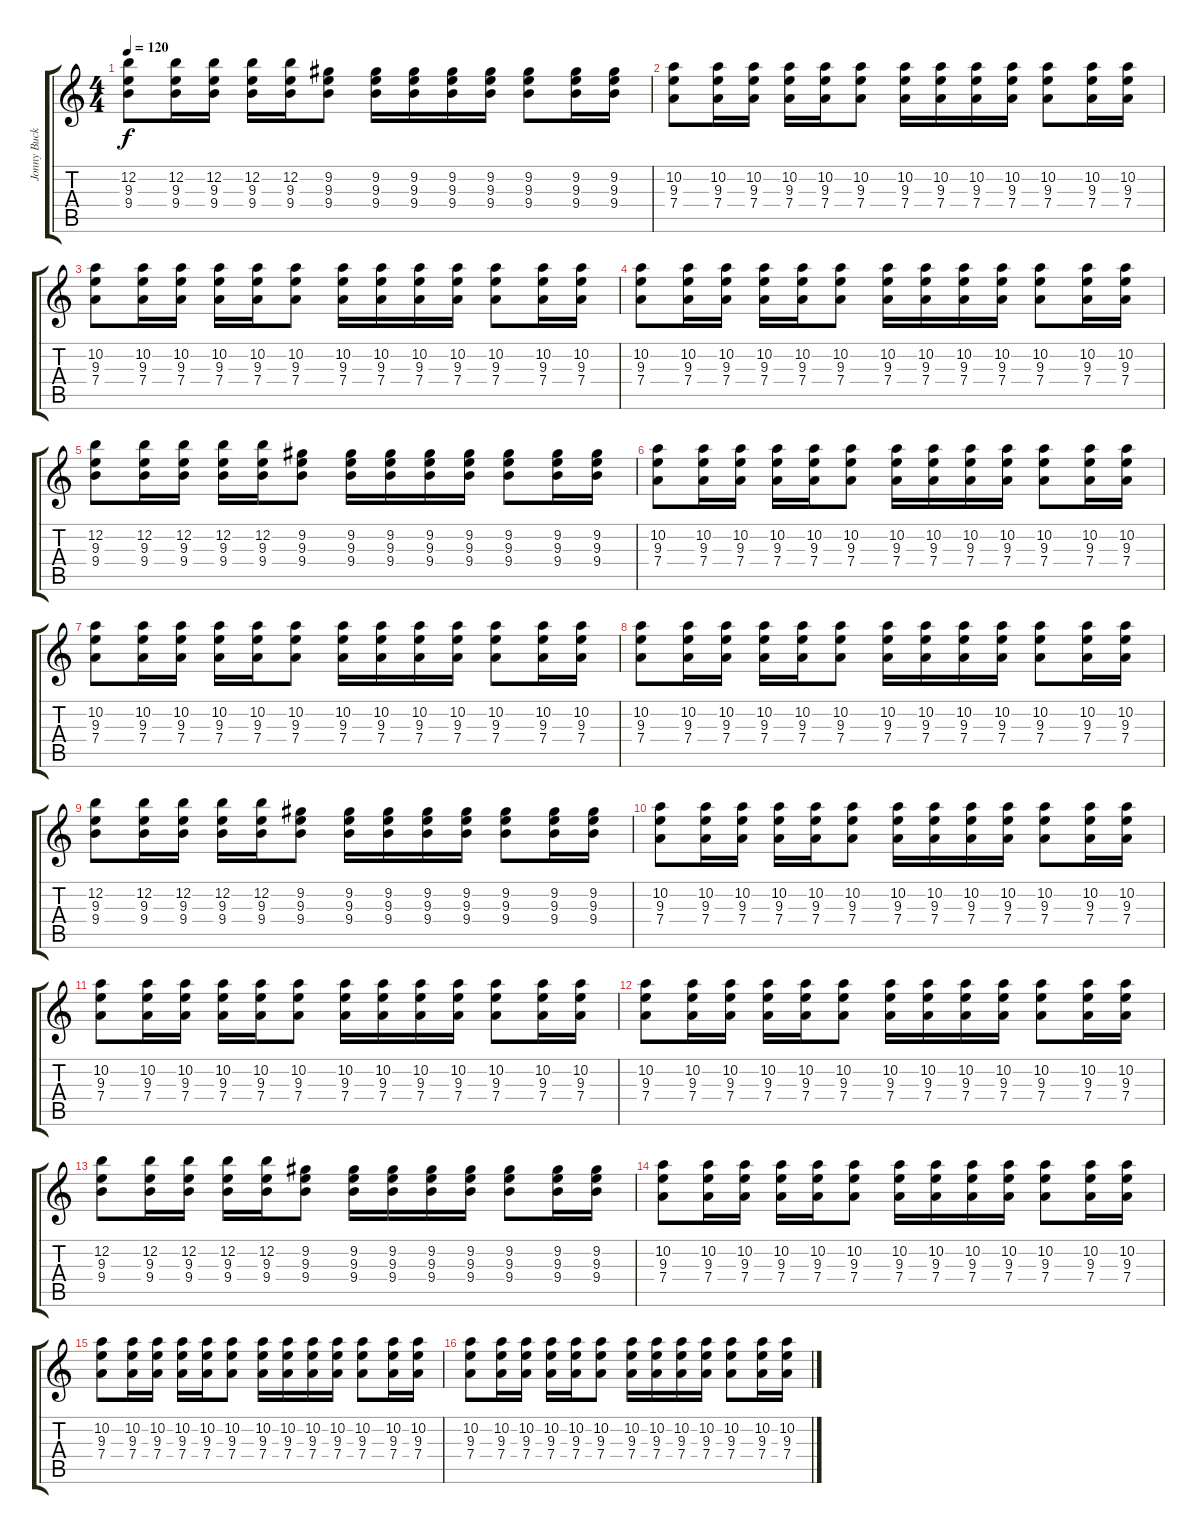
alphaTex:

\track ("Jonny Buckland" "Jonny Buck") {instrument distortionguitar}
\staff {score tabs}
\tuning (E4 B3 G3 D3 A2 E2) {hide}
\ts (4 4)
\tempo 120
\clef g2
\ks c
(12.2 9.3 9.4).8{dy f} (12.2 9.3 9.4).16 (12.2 9.3 9.4).16 (12.2 9.3 9.4).16 (12.2 9.3 9.4).16 (9.2 9.3 9.4).8 (9.2 9.3 9.4).16 (9.2 9.3 9.4).16 (9.2 9.3 9.4).16 (9.2 9.3 9.4).16 (9.2 9.3 9.4).8 (9.2 9.3 9.4).16 (9.2 9.3 9.4).16 |
(10.2 9.3 7.4).8 (10.2 9.3 7.4).16 (10.2 9.3 7.4).16 (10.2 9.3 7.4).16 (10.2 9.3 7.4).16 (10.2 9.3 7.4).8 (10.2 9.3 7.4).16 (10.2 9.3 7.4).16 (10.2 9.3 7.4).16 (10.2 9.3 7.4).16 (10.2 9.3 7.4).8 (10.2 9.3 7.4).16 (10.2 9.3 7.4).16 |
(10.2 9.3 7.4).8 (10.2 9.3 7.4).16 (10.2 9.3 7.4).16 (10.2 9.3 7.4).16 (10.2 9.3 7.4).16 (10.2 9.3 7.4).8 (10.2 9.3 7.4).16 (10.2 9.3 7.4).16 (10.2 9.3 7.4).16 (10.2 9.3 7.4).16 (10.2 9.3 7.4).8 (10.2 9.3 7.4).16 (10.2 9.3 7.4).16 |
(10.2 9.3 7.4).8 (10.2 9.3 7.4).16 (10.2 9.3 7.4).16 (10.2 9.3 7.4).16 (10.2 9.3 7.4).16 (10.2 9.3 7.4).8 (10.2 9.3 7.4).16 (10.2 9.3 7.4).16 (10.2 9.3 7.4).16 (10.2 9.3 7.4).16 (10.2 9.3 7.4).8 (10.2 9.3 7.4).16 (10.2 9.3 7.4).16 |
(12.2 9.3 9.4).8 (12.2 9.3 9.4).16 (12.2 9.3 9.4).16 (12.2 9.3 9.4).16 (12.2 9.3 9.4).16 (9.2 9.3 9.4).8 (9.2 9.3 9.4).16 (9.2 9.3 9.4).16 (9.2 9.3 9.4).16 (9.2 9.3 9.4).16 (9.2 9.3 9.4).8 (9.2 9.3 9.4).16 (9.2 9.3 9.4).16 |
(10.2 9.3 7.4).8 (10.2 9.3 7.4).16 (10.2 9.3 7.4).16 (10.2 9.3 7.4).16 (10.2 9.3 7.4).16 (10.2 9.3 7.4).8 (10.2 9.3 7.4).16 (10.2 9.3 7.4).16 (10.2 9.3 7.4).16 (10.2 9.3 7.4).16 (10.2 9.3 7.4).8 (10.2 9.3 7.4).16 (10.2 9.3 7.4).16 |
(10.2 9.3 7.4).8 (10.2 9.3 7.4).16 (10.2 9.3 7.4).16 (10.2 9.3 7.4).16 (10.2 9.3 7.4).16 (10.2 9.3 7.4).8 (10.2 9.3 7.4).16 (10.2 9.3 7.4).16 (10.2 9.3 7.4).16 (10.2 9.3 7.4).16 (10.2 9.3 7.4).8 (10.2 9.3 7.4).16 (10.2 9.3 7.4).16 |
(10.2 9.3 7.4).8 (10.2 9.3 7.4).16 (10.2 9.3 7.4).16 (10.2 9.3 7.4).16 (10.2 9.3 7.4).16 (10.2 9.3 7.4).8 (10.2 9.3 7.4).16 (10.2 9.3 7.4).16 (10.2 9.3 7.4).16 (10.2 9.3 7.4).16 (10.2 9.3 7.4).8 (10.2 9.3 7.4).16 (10.2 9.3 7.4).16 |
(12.2 9.3 9.4).8 (12.2 9.3 9.4).16 (12.2 9.3 9.4).16 (12.2 9.3 9.4).16 (12.2 9.3 9.4).16 (9.2 9.3 9.4).8 (9.2 9.3 9.4).16 (9.2 9.3 9.4).16 (9.2 9.3 9.4).16 (9.2 9.3 9.4).16 (9.2 9.3 9.4).8 (9.2 9.3 9.4).16 (9.2 9.3 9.4).16 |
(10.2 9.3 7.4).8 (10.2 9.3 7.4).16 (10.2 9.3 7.4).16 (10.2 9.3 7.4).16 (10.2 9.3 7.4).16 (10.2 9.3 7.4).8 (10.2 9.3 7.4).16 (10.2 9.3 7.4).16 (10.2 9.3 7.4).16 (10.2 9.3 7.4).16 (10.2 9.3 7.4).8 (10.2 9.3 7.4).16 (10.2 9.3 7.4).16 |
(10.2 9.3 7.4).8 (10.2 9.3 7.4).16 (10.2 9.3 7.4).16 (10.2 9.3 7.4).16 (10.2 9.3 7.4).16 (10.2 9.3 7.4).8 (10.2 9.3 7.4).16 (10.2 9.3 7.4).16 (10.2 9.3 7.4).16 (10.2 9.3 7.4).16 (10.2 9.3 7.4).8 (10.2 9.3 7.4).16 (10.2 9.3 7.4).16 |
(10.2 9.3 7.4).8 (10.2 9.3 7.4).16 (10.2 9.3 7.4).16 (10.2 9.3 7.4).16 (10.2 9.3 7.4).16 (10.2 9.3 7.4).8 (10.2 9.3 7.4).16 (10.2 9.3 7.4).16 (10.2 9.3 7.4).16 (10.2 9.3 7.4).16 (10.2 9.3 7.4).8 (10.2 9.3 7.4).16 (10.2 9.3 7.4).16 |
(12.2 9.3 9.4).8 (12.2 9.3 9.4).16 (12.2 9.3 9.4).16 (12.2 9.3 9.4).16 (12.2 9.3 9.4).16 (9.2 9.3 9.4).8 (9.2 9.3 9.4).16 (9.2 9.3 9.4).16 (9.2 9.3 9.4).16 (9.2 9.3 9.4).16 (9.2 9.3 9.4).8 (9.2 9.3 9.4).16 (9.2 9.3 9.4).16 |
(10.2 9.3 7.4).8 (10.2 9.3 7.4).16 (10.2 9.3 7.4).16 (10.2 9.3 7.4).16 (10.2 9.3 7.4).16 (10.2 9.3 7.4).8 (10.2 9.3 7.4).16 (10.2 9.3 7.4).16 (10.2 9.3 7.4).16 (10.2 9.3 7.4).16 (10.2 9.3 7.4).8 (10.2 9.3 7.4).16 (10.2 9.3 7.4).16 |
(10.2 9.3 7.4).8 (10.2 9.3 7.4).16 (10.2 9.3 7.4).16 (10.2 9.3 7.4).16 (10.2 9.3 7.4).16 (10.2 9.3 7.4).8 (10.2 9.3 7.4).16 (10.2 9.3 7.4).16 (10.2 9.3 7.4).16 (10.2 9.3 7.4).16 (10.2 9.3 7.4).8 (10.2 9.3 7.4).16 (10.2 9.3 7.4).16 |
(10.2 9.3 7.4).8 (10.2 9.3 7.4).16 (10.2 9.3 7.4).16 (10.2 9.3 7.4).16 (10.2 9.3 7.4).16 (10.2 9.3 7.4).8 (10.2 9.3 7.4).16 (10.2 9.3 7.4).16 (10.2 9.3 7.4).16 (10.2 9.3 7.4).16 (10.2 9.3 7.4).8 (10.2 9.3 7.4).16 (10.2 9.3 7.4).16
